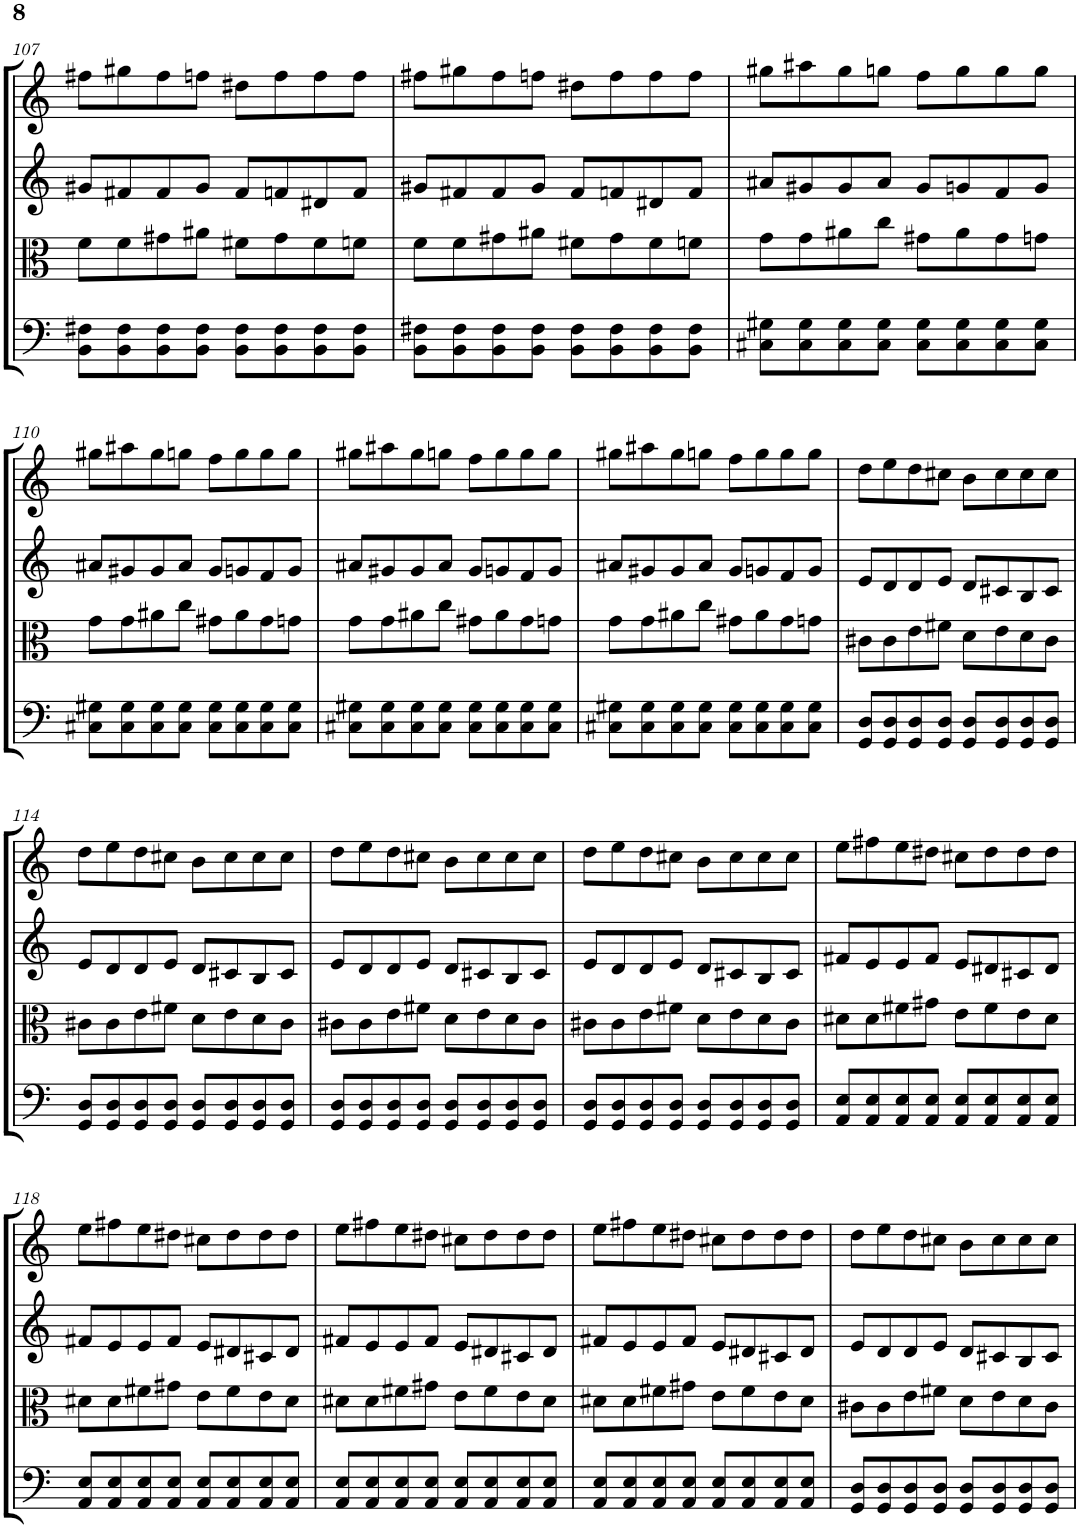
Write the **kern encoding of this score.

**kern	**kern	**kern	**kern
*part4	*part3	*part2	*part1
*staff4	*staff3	*staff2	*staff1
*I"Violoncello	*I"Viola	*I"Violin II	*I"Violin I
*I'Vc	*I'Vla	*I'Vln	*I'Vln
!!LO:PB:g=z
*clefF4	*clefC3	*clefG2	*clefG2
*k[]	*k[]	*k[]	*k[]
*M4/4	*M4/4	*M4/4	*M4/4
=107	=107	=107	=107
8BB\ 8F#X\L	8f\L	8g#X/L	8ff#X\L
8BB\ 8F#\	8f\	8f#X/	8gg#X\
8BB\ 8F#\	8g#X\	8f#/	8ff#\
8BB\ 8F#\J	8a#X\J	8g#/J	8ffn\J
8BB\ 8F#\L	8f#X\L	8f#/L	8dd#X\L
8BB\ 8F#\	8g#\	8fn/	8ff\
8BB\ 8F#\	8f#\	8d#X/	8ff\
8BB\ 8F#\J	8fn\J	8f/J	8ff\J
=108	=108	=108	=108
8BB\ 8F#X\L	8f\L	8g#X/L	8ff#X\L
8BB\ 8F#\	8f\	8f#X/	8gg#X\
8BB\ 8F#\	8g#X\	8f#/	8ff#\
8BB\ 8F#\J	8a#X\J	8g#/J	8ffn\J
8BB\ 8F#\L	8f#X\L	8f#/L	8dd#X\L
8BB\ 8F#\	8g#\	8fn/	8ff\
8BB\ 8F#\	8f#\	8d#X/	8ff\
8BB\ 8F#\J	8fn\J	8f/J	8ff\J
=109	=109	=109	=109
8C#X\ 8G#X\L	8g\L	8a#X/L	8gg#X\L
8C#\ 8G#\	8g\	8g#X/	8aa#X\
8C#\ 8G#\	8a#X\	8g#/	8gg#\
8C#\ 8G#\J	8cc\J	8a#/J	8ggn\J
8C#\ 8G#\L	8g#X\L	8g#/L	8ff\L
8C#\ 8G#\	8a#\	8gn/	8gg\
8C#\ 8G#\	8g#\	8f/	8gg\
8C#\ 8G#\J	8gn\J	8g/J	8gg\J
!!LO:LB:g=z
=110	=110	=110	=110
8C#X\ 8G#X\L	8g\L	8a#X/L	8gg#X\L
8C#\ 8G#\	8g\	8g#X/	8aa#X\
8C#\ 8G#\	8a#X\	8g#/	8gg#\
8C#\ 8G#\J	8cc\J	8a#/J	8ggn\J
8C#\ 8G#\L	8g#X\L	8g#/L	8ff\L
8C#\ 8G#\	8a#\	8gn/	8gg\
8C#\ 8G#\	8g#\	8f/	8gg\
8C#\ 8G#\J	8gn\J	8g/J	8gg\J
=111	=111	=111	=111
8C#X\ 8G#X\L	8g\L	8a#X/L	8gg#X\L
8C#\ 8G#\	8g\	8g#X/	8aa#X\
8C#\ 8G#\	8a#X\	8g#/	8gg#\
8C#\ 8G#\J	8cc\J	8a#/J	8ggn\J
8C#\ 8G#\L	8g#X\L	8g#/L	8ff\L
8C#\ 8G#\	8a#\	8gn/	8gg\
8C#\ 8G#\	8g#\	8f/	8gg\
8C#\ 8G#\J	8gn\J	8g/J	8gg\J
=112	=112	=112	=112
8C#X\ 8G#X\L	8g\L	8a#X/L	8gg#X\L
8C#\ 8G#\	8g\	8g#X/	8aa#X\
8C#\ 8G#\	8a#X\	8g#/	8gg#\
8C#\ 8G#\J	8cc\J	8a#/J	8ggn\J
8C#\ 8G#\L	8g#X\L	8g#/L	8ff\L
8C#\ 8G#\	8a#\	8gn/	8gg\
8C#\ 8G#\	8g#\	8f/	8gg\
8C#\ 8G#\J	8gn\J	8g/J	8gg\J
=113	=113	=113	=113
8GG/ 8D/L	8c#X\L	8e/L	8dd\L
8GG/ 8D/	8c#\	8d/	8ee\
8GG/ 8D/	8e\	8d/	8dd\
8GG/ 8D/J	8f#X\J	8e/J	8cc#X\J
8GG/ 8D/L	8d\L	8d/L	8b\L
8GG/ 8D/	8e\	8c#X/	8cc#\
8GG/ 8D/	8d\	8B/	8cc#\
8GG/ 8D/J	8c#\J	8c#/J	8cc#\J
!!LO:LB:g=z
=114	=114	=114	=114
8GG/ 8D/L	8c#X\L	8e/L	8dd\L
8GG/ 8D/	8c#\	8d/	8ee\
8GG/ 8D/	8e\	8d/	8dd\
8GG/ 8D/J	8f#X\J	8e/J	8cc#X\J
8GG/ 8D/L	8d\L	8d/L	8b\L
8GG/ 8D/	8e\	8c#X/	8cc#\
8GG/ 8D/	8d\	8B/	8cc#\
8GG/ 8D/J	8c#\J	8c#/J	8cc#\J
=115	=115	=115	=115
8GG/ 8D/L	8c#X\L	8e/L	8dd\L
8GG/ 8D/	8c#\	8d/	8ee\
8GG/ 8D/	8e\	8d/	8dd\
8GG/ 8D/J	8f#X\J	8e/J	8cc#X\J
8GG/ 8D/L	8d\L	8d/L	8b\L
8GG/ 8D/	8e\	8c#X/	8cc#\
8GG/ 8D/	8d\	8B/	8cc#\
8GG/ 8D/J	8c#\J	8c#/J	8cc#\J
=116	=116	=116	=116
8GG/ 8D/L	8c#X\L	8e/L	8dd\L
8GG/ 8D/	8c#\	8d/	8ee\
8GG/ 8D/	8e\	8d/	8dd\
8GG/ 8D/J	8f#X\J	8e/J	8cc#X\J
8GG/ 8D/L	8d\L	8d/L	8b\L
8GG/ 8D/	8e\	8c#X/	8cc#\
8GG/ 8D/	8d\	8B/	8cc#\
8GG/ 8D/J	8c#\J	8c#/J	8cc#\J
=117	=117	=117	=117
8AA/ 8E/L	8d#X\L	8f#X/L	8ee\L
8AA/ 8E/	8d#\	8e/	8ff#X\
8AA/ 8E/	8f#X\	8e/	8ee\
8AA/ 8E/J	8g#X\J	8f#/J	8dd#X\J
8AA/ 8E/L	8e\L	8e/L	8cc#X\L
8AA/ 8E/	8f#\	8d#X/	8dd#\
8AA/ 8E/	8e\	8c#X/	8dd#\
8AA/ 8E/J	8d#\J	8d#/J	8dd#\J
!!LO:LB:g=z
=118	=118	=118	=118
8AA/ 8E/L	8d#X\L	8f#X/L	8ee\L
8AA/ 8E/	8d#\	8e/	8ff#X\
8AA/ 8E/	8f#X\	8e/	8ee\
8AA/ 8E/J	8g#X\J	8f#/J	8dd#X\J
8AA/ 8E/L	8e\L	8e/L	8cc#X\L
8AA/ 8E/	8f#\	8d#X/	8dd#\
8AA/ 8E/	8e\	8c#X/	8dd#\
8AA/ 8E/J	8d#\J	8d#/J	8dd#\J
=119	=119	=119	=119
8AA/ 8E/L	8d#X\L	8f#X/L	8ee\L
8AA/ 8E/	8d#\	8e/	8ff#X\
8AA/ 8E/	8f#X\	8e/	8ee\
8AA/ 8E/J	8g#X\J	8f#/J	8dd#X\J
8AA/ 8E/L	8e\L	8e/L	8cc#X\L
8AA/ 8E/	8f#\	8d#X/	8dd#\
8AA/ 8E/	8e\	8c#X/	8dd#\
8AA/ 8E/J	8d#\J	8d#/J	8dd#\J
=120	=120	=120	=120
8AA/ 8E/L	8d#X\L	8f#X/L	8ee\L
8AA/ 8E/	8d#\	8e/	8ff#X\
8AA/ 8E/	8f#X\	8e/	8ee\
8AA/ 8E/J	8g#X\J	8f#/J	8dd#X\J
8AA/ 8E/L	8e\L	8e/L	8cc#X\L
8AA/ 8E/	8f#\	8d#X/	8dd#\
8AA/ 8E/	8e\	8c#X/	8dd#\
8AA/ 8E/J	8d#\J	8d#/J	8dd#\J
=121	=121	=121	=121
8GG/ 8D/L	8c#X\L	8e/L	8dd\L
8GG/ 8D/	8c#\	8d/	8ee\
8GG/ 8D/	8e\	8d/	8dd\
8GG/ 8D/J	8f#X\J	8e/J	8cc#X\J
8GG/ 8D/L	8d\L	8d/L	8b\L
8GG/ 8D/	8e\	8c#X/	8cc#\
8GG/ 8D/	8d\	8B/	8cc#\
8GG/ 8D/J	8c#\J	8c#/J	8cc#\J
=	=	=	=
*-	*-	*-	*-
